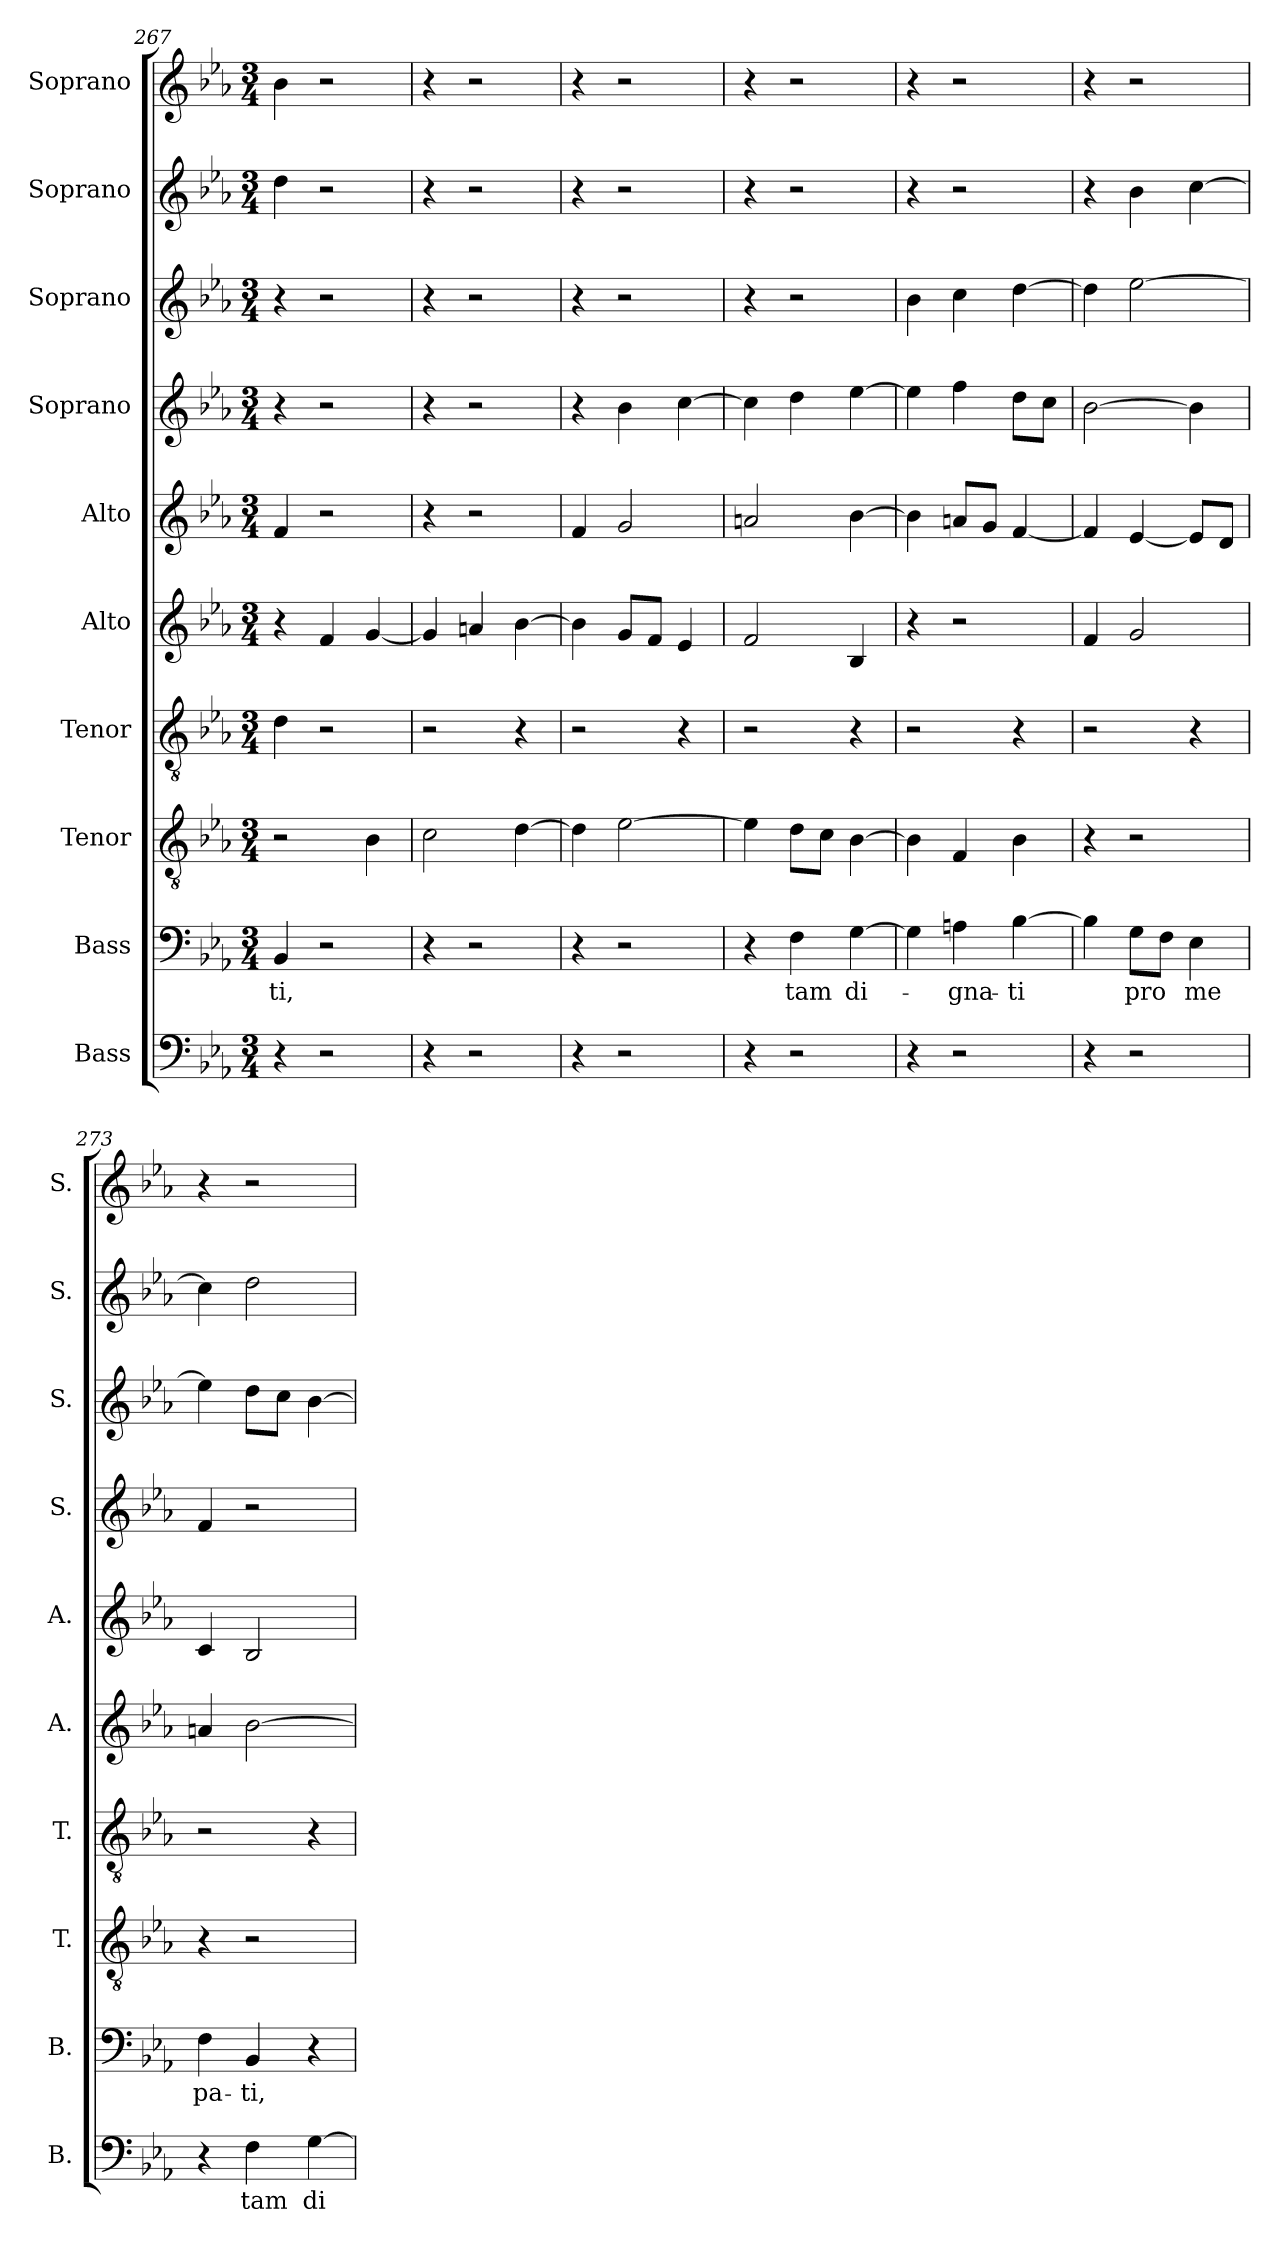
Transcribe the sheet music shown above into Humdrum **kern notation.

**kern	**text	**kern	**text	**kern	**kern	**kern	**kern	**kern	**kern	**kern	**kern
*part10	*part10	*part9	*part9	*part8	*part7	*part6	*part5	*part4	*part3	*part2	*part1
*staff10	*staff10	*staff9	*staff9	*staff8	*staff7	*staff6	*staff5	*staff4	*staff3	*staff2	*staff1
*I"Bass	*	*I"Bass	*	*I"Tenor	*I"Tenor	*I"Alto	*I"Alto	*I"Soprano	*I"Soprano	*I"Soprano	*I"Soprano
*I'B.	*	*I'B.	*	*I'T.	*I'T.	*I'A.	*I'A.	*I'S.	*I'S.	*I'S.	*I'S.
*clefF4	*	*clefF4	*	*clefGv2	*clefGv2	*clefG2	*clefG2	*clefG2	*clefG2	*clefG2	*clefG2
*k[b-e-a-]	*	*k[b-e-a-]	*	*k[b-e-a-]	*k[b-e-a-]	*k[b-e-a-]	*k[b-e-a-]	*k[b-e-a-]	*k[b-e-a-]	*k[b-e-a-]	*k[b-e-a-]
*M3/4	*	*M3/4	*	*M3/4	*M3/4	*M3/4	*M3/4	*M3/4	*M3/4	*M3/4	*M3/4
=267	=267	=267	=267	=267	=267	=267	=267	=267	=267	=267	=267
4r	.	4BB-/	-ti,	2r	4d\	4r	4f/	4r	4r	4dd\	4b-\
2r	.	2r	.	.	2r	4f/	2r	2r	2r	2r	2r
.	.	.	.	4B-\	.	[4g/	.	.	.	.	.
=268	=268	=268	=268	=268	=268	=268	=268	=268	=268	=268	=268
4r	.	4r	.	2c\	2r	4g/]	4r	4r	4r	4r	4r
2r	.	2r	.	.	.	4an/	2r	2r	2r	2r	2r
.	.	.	.	[4d\	4r	[4b-\	.	.	.	.	.
=269	=269	=269	=269	=269	=269	=269	=269	=269	=269	=269	=269
4r	.	4r	.	4d\]	2r	4b-\]	4f/	4r	4r	4r	4r
2r	.	2r	.	[2e-\	.	8g/L	2g/	4b-\	2r	2r	2r
.	.	.	.	.	.	8f/J	.	.	.	.	.
.	.	.	.	.	4r	4e-/	.	[4cc\	.	.	.
=270	=270	=270	=270	=270	=270	=270	=270	=270	=270	=270	=270
4r	.	4r	.	4e-\]	2r	2f/	2an/	4cc\]	4r	4r	4r
2r	.	4F\	tam	8d\L	.	.	.	4dd\	2r	2r	2r
.	.	.	.	8c\J	.	.	.	.	.	.	.
.	.	[4G\	di-	[4B-\	4r	4B-/	[4b-\	[4ee-\	.	.	.
=271	=271	=271	=271	=271	=271	=271	=271	=271	=271	=271	=271
4r	.	4G\]	.	4B-\]	2r	4r	4b-\]	4ee-\]	4b-\	4r	4r
2r	.	4An\	-gna-	4F/	.	2r	8an/L	4ff\	4cc\	2r	2r
.	.	.	.	.	.	.	8g/J	.	.	.	.
.	.	[4B-\	-ti	4B-\	4r	.	[4f/	8dd\L	[4dd\	.	.
.	.	.	.	.	.	.	.	8cc\J	.	.	.
=272	=272	=272	=272	=272	=272	=272	=272	=272	=272	=272	=272
4r	.	4B-\]	.	4r	2r	4f/	4f/]	[2b-\	4dd\]	4r	4r
2r	.	8G\L	pro	2r	.	2g/	[4e-/	.	[2ee-\	4b-\	2r
.	.	8F\J	.	.	.	.	.	.	.	.	.
.	.	4E-\	me	.	4r	.	8e-/L]	4b-\]	.	[4cc\	.
.	.	.	.	.	.	.	8d/J	.	.	.	.
!!LO:PB:g=z
=273	=273	=273	=273	=273	=273	=273	=273	=273	=273	=273	=273
4r	.	4F\	pa-	4r	2r	4an/	4c/	4f/	4ee-\]	4cc\]	4r
4F\	tam	4BB-/	-ti,	2r	.	[2b-\	2B-/	2r	8dd\L	2dd\	2r
.	.	.	.	.	.	.	.	.	8cc\J	.	.
[4G\	di-	4r	.	.	4r	.	.	.	[4b-\	.	.
=	=	=	=	=	=	=	=	=	=	=	=
*-	*-	*-	*-	*-	*-	*-	*-	*-	*-	*-	*-
